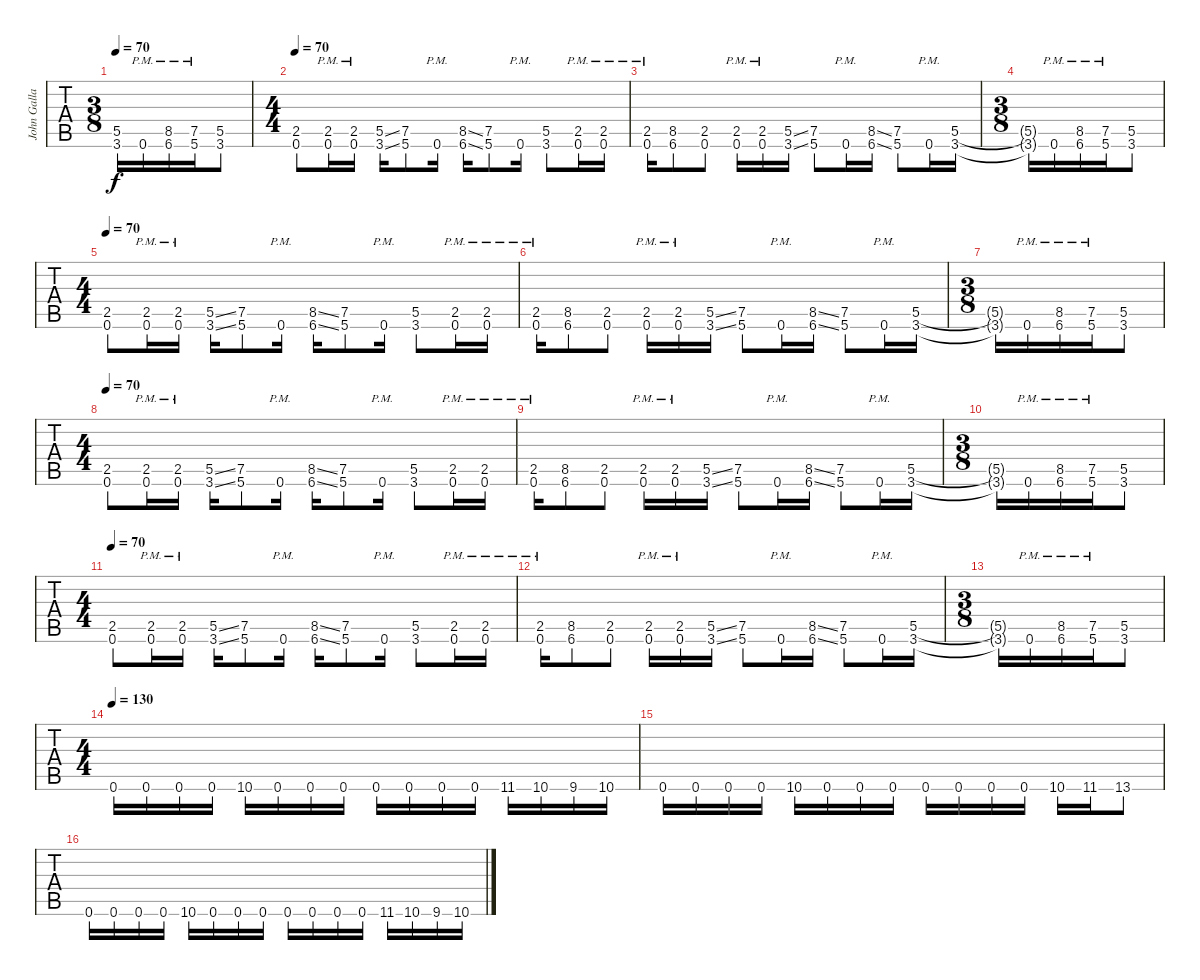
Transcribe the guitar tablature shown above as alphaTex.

\track ("John Gallagher" "John Galla") {instrument distortionguitar}
\staff {tabs}
\tuning (Db4 Ab3 E3 B2 Gb2 Db2) {hide}
\ts (3 8)
\tempo 70
\clef g2
\ks c
(5.5{t} 3.6{t}).16{dy f} 0.6{pm}.16 (8.5{pm} 6.6{pm}).16 (7.5{pm} 5.6{pm}).16 (5.5 3.6).8 |
\ts (4 4)
\tempo 70
(2.5 0.6).8 (2.5{pm} 0.6{pm}).16 (2.5{pm} 0.6{pm}).16 (5.5{ss} 3.6{ss}).16 (7.5 5.6).8 0.6{pm}.16 (8.5{ss} 6.6{ss}).16 (7.5 5.6).8 0.6{pm}.16 (5.5 3.6).8 (2.5{pm} 0.6{pm}).16 (2.5{pm} 0.6{pm}).16 |
(2.5{pm} 0.6{pm}).16 (8.5 6.6).8 (2.5 0.6).8 (2.5{pm} 0.6{pm}).16 (2.5{pm} 0.6{pm}).16 (5.5{ss} 3.6{ss}).16 (7.5 5.6).8 0.6{pm}.16 (8.5{ss} 6.6{ss}).16 (7.5 5.6).8 0.6{pm}.16 (5.5 3.6).16 |
\ts (3 8)
(5.5{t} 3.6{t}).16 0.6{pm}.16 (8.5{pm} 6.6{pm}).16 (7.5{pm} 5.6{pm}).16 (5.5 3.6).8 |
\ts (4 4)
\tempo 70
(2.5 0.6).8 (2.5{pm} 0.6{pm}).16 (2.5{pm} 0.6{pm}).16 (5.5{ss} 3.6{ss}).16 (7.5 5.6).8 0.6{pm}.16 (8.5{ss} 6.6{ss}).16 (7.5 5.6).8 0.6{pm}.16 (5.5 3.6).8 (2.5{pm} 0.6{pm}).16 (2.5{pm} 0.6{pm}).16 |
(2.5{pm} 0.6{pm}).16 (8.5 6.6).8 (2.5 0.6).8 (2.5{pm} 0.6{pm}).16 (2.5{pm} 0.6{pm}).16 (5.5{ss} 3.6{ss}).16 (7.5 5.6).8 0.6{pm}.16 (8.5{ss} 6.6{ss}).16 (7.5 5.6).8 0.6{pm}.16 (5.5 3.6).16 |
\ts (3 8)
(5.5{t} 3.6{t}).16 0.6{pm}.16 (8.5{pm} 6.6{pm}).16 (7.5{pm} 5.6{pm}).16 (5.5 3.6).8 |
\ts (4 4)
\tempo 70
(2.5 0.6).8 (2.5{pm} 0.6{pm}).16 (2.5{pm} 0.6{pm}).16 (5.5{ss} 3.6{ss}).16 (7.5 5.6).8 0.6{pm}.16 (8.5{ss} 6.6{ss}).16 (7.5 5.6).8 0.6{pm}.16 (5.5 3.6).8 (2.5{pm} 0.6{pm}).16 (2.5{pm} 0.6{pm}).16 |
(2.5{pm} 0.6{pm}).16 (8.5 6.6).8 (2.5 0.6).8 (2.5{pm} 0.6{pm}).16 (2.5{pm} 0.6{pm}).16 (5.5{ss} 3.6{ss}).16 (7.5 5.6).8 0.6{pm}.16 (8.5{ss} 6.6{ss}).16 (7.5 5.6).8 0.6{pm}.16 (5.5 3.6).16 |
\ts (3 8)
(5.5{t} 3.6{t}).16 0.6{pm}.16 (8.5{pm} 6.6{pm}).16 (7.5{pm} 5.6{pm}).16 (5.5 3.6).8 |
\ts (4 4)
\tempo 70
(2.5 0.6).8 (2.5{pm} 0.6{pm}).16 (2.5{pm} 0.6{pm}).16 (5.5{ss} 3.6{ss}).16 (7.5 5.6).8 0.6{pm}.16 (8.5{ss} 6.6{ss}).16 (7.5 5.6).8 0.6{pm}.16 (5.5 3.6).8 (2.5{pm} 0.6{pm}).16 (2.5{pm} 0.6{pm}).16 |
(2.5{pm} 0.6{pm}).16 (8.5 6.6).8 (2.5 0.6).8 (2.5{pm} 0.6{pm}).16 (2.5{pm} 0.6{pm}).16 (5.5{ss} 3.6{ss}).16 (7.5 5.6).8 0.6{pm}.16 (8.5{ss} 6.6{ss}).16 (7.5 5.6).8 0.6{pm}.16 (5.5 3.6).16 |
\ts (3 8)
(5.5{t} 3.6{t}).16 0.6{pm}.16 (8.5{pm} 6.6{pm}).16 (7.5{pm} 5.6{pm}).16 (5.5 3.6).8 |
\ts (4 4)
\tempo 130
0.6.16 0.6.16 0.6.16 0.6.16 10.6.16 0.6.16 0.6.16 0.6.16 0.6.16 0.6.16 0.6.16 0.6.16 11.6.16 10.6.16 9.6.16 10.6.16 |
0.6.16 0.6.16 0.6.16 0.6.16 10.6.16 0.6.16 0.6.16 0.6.16 0.6.16 0.6.16 0.6.16 0.6.16 10.6.16 11.6.16 13.6.8 |
0.6.16 0.6.16 0.6.16 0.6.16 10.6.16 0.6.16 0.6.16 0.6.16 0.6.16 0.6.16 0.6.16 0.6.16 11.6.16 10.6.16 9.6.16 10.6.16
